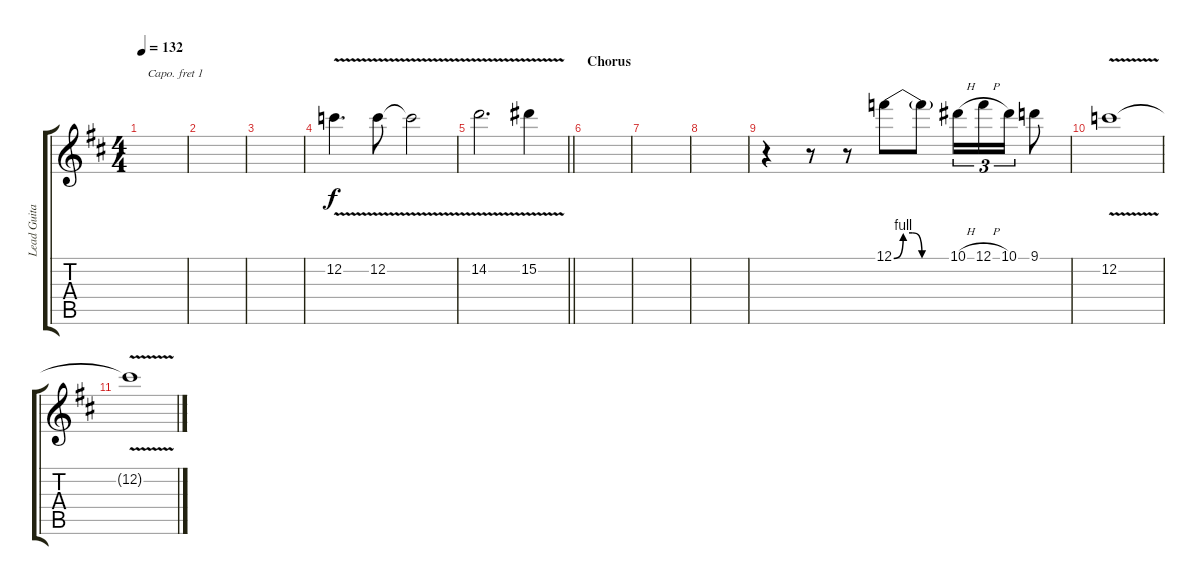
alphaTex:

\track ("Lead Guitar 2" "Lead Guita") {instrument distortionguitar}
\staff {score tabs}
\capo 1
\tuning (E4 B3 G3 D3 A2 D2) {hide}
\ts (4 4)
\tempo 132
\clef g2
\ks d
|
|
|
12.2{v}.4{d} 12.2{v}.8 12.2{v t}.2 |
\barLineRight lightlight
14.2{v}.2{d} 15.2{v}.4 |
\section ("" "Chorus")
|
|
|
r.4 r.8 r.8 12.1{be (custom 0 0 10 4 20 4 30 0 60 0)}.8 12.1{t}.8 10.1{h}.16{tu (3 2)} 12.1{h}.16{tu (3 2)} 10.1.16{tu (3 2)} 9.1.8 |
12.2{v}.1 |
12.2{t}.1
